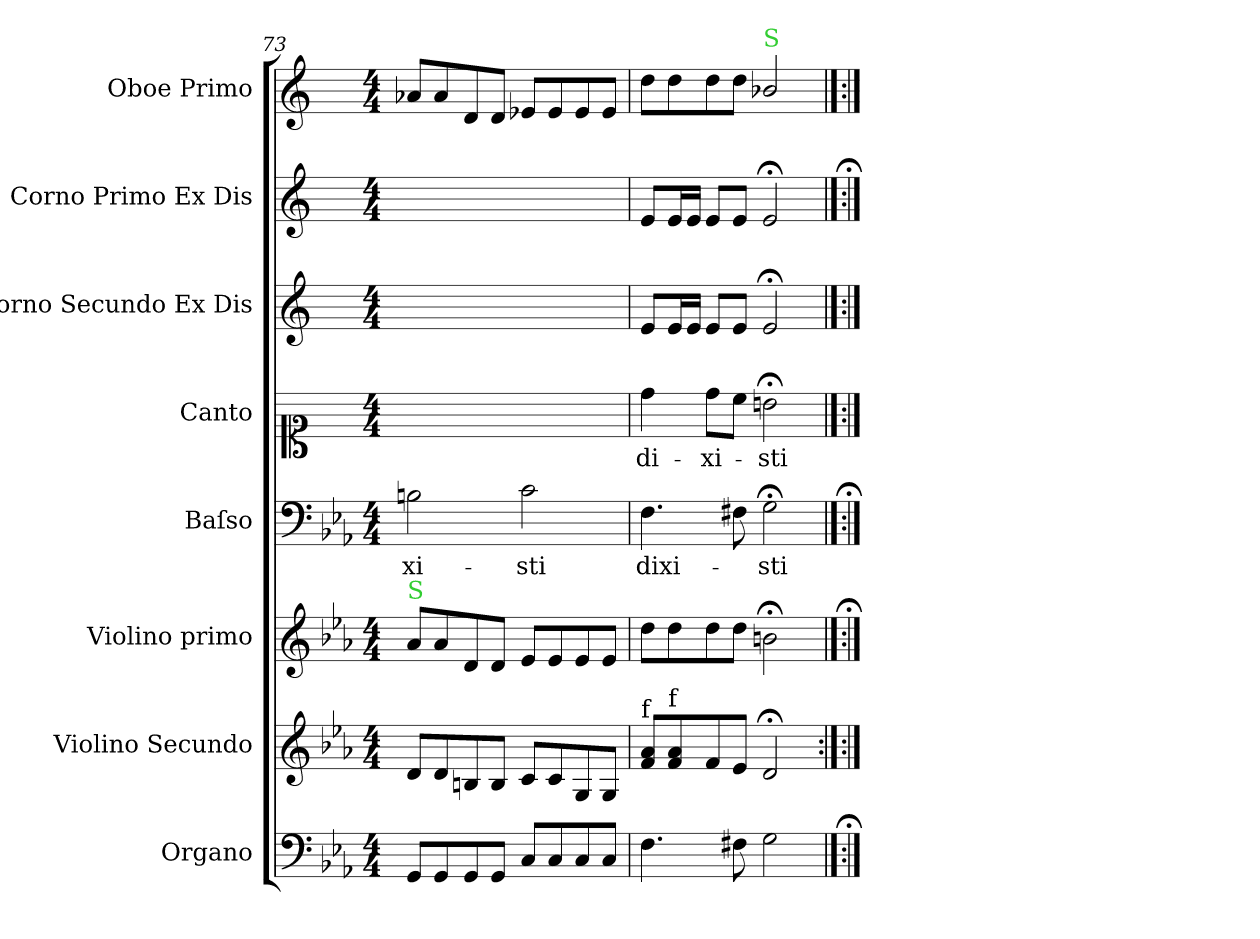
**kern	**kern	**kern	**kern	**text	**kern	**text	**kern	**kern	**kern
*part8	*part7	*part6	*part5	*part5	*part4	*part4	*part3	*part2	*part1
*staff8	*staff7	*staff6	*staff5	*staff5	*staff4	*staff4	*staff3	*staff2	*staff1
*I"Organo	*I"Violino Secundo	*I"Violino primo	*I"Baſso	*	*I"Canto	*	*I"Corno Secundo Ex Dis	*I"Corno Primo Ex Dis	*I"Oboe Primo
*I'Org.	*	*I'V-no I	*I'B.	*	*I'C.	*	*	*I'C. I	*I'Ob. I
*clefF4	*clefG2	*clefG2	*clefF4	*	*clefC1	*	*clefG2	*clefG2	*clefG2
*	*	*	*	*	*	*	*ITrd5c9	*ITrd5c9	*
*k[b-e-a-]	*k[b-e-a-]	*k[b-e-a-]	*k[b-e-a-]	*	*	*	*k[b-e-a-]	*k[b-e-a-]	*
*M4/4	*M4/4	*M4/4	*M4/4	*	*M4/4	*	*M4/4	*M4/4	*M4/4
=73	=73	=73	=73	=73	=73	=73	=73	=73	=73
!	!	!LO:TX:a:color=limegreen:t=S	!	!	!	!	!	!	!
8GG/L	8d/L	8a-/L	2Bn\	-xi-	1ryy	.	1ryy	1ryy	8a-/L
8GG/	8d/	8a-/	.	.	.	.	.	.	8a-/
8GG/	8Bn/	8d/	.	.	.	.	.	.	8d/
8GG/J	8B/J	8d/J	.	.	.	.	.	.	8d/J
8C/L	8c/L	8e-/L	2c\	-sti	.	.	.	.	8e-/L
8C/	8c/	8e-/	.	.	.	.	.	.	8e-/
8C/	8G/	8e-/	.	.	.	.	.	.	8e-/
8C/J	8G/J	8e-/J	.	.	.	.	.	.	8e-/J
=74	=74	=74	=74	=74	=74	=74	=74	=74	=74
!	!LO:TX:a:t=f	!	!	!	!	!	!	!	!
4.F\	8f/ 8a-/L	8dd\L	4.F\	dixi-	4dd\	di-	8G/L	8G/L	8dd\L
!	!LO:TX:a:t=f	!	!	!	!	!	!	!	!
.	8f/ 8a-/	8dd\	.	.	.	.	16G/L	16G/L	8dd\
.	.	.	.	.	.	.	16G/JJ	16G/JJ	.
.	8f/	8dd\	.	.	8dd\L	-xi-	8G/L	8G/L	8dd\
8F#X\	8e-/J	8dd\J	8F#X\	.	8cc\J	.	8G/J	8G/J	8dd\J
!	!	!	!	!	!	!	!	!	!LO:TX:a:color=limegreen:t=S
2G\	2d;</	2bn;<\	2G;<\	-sti	2bn;<\	-sti	2G;</	2G;</	2b-/
==;	=:|!	==;	==;	==	==	==	==	==;	==
*-	*-	*-	*-	*-	*-	*-	*-	*-	*-
